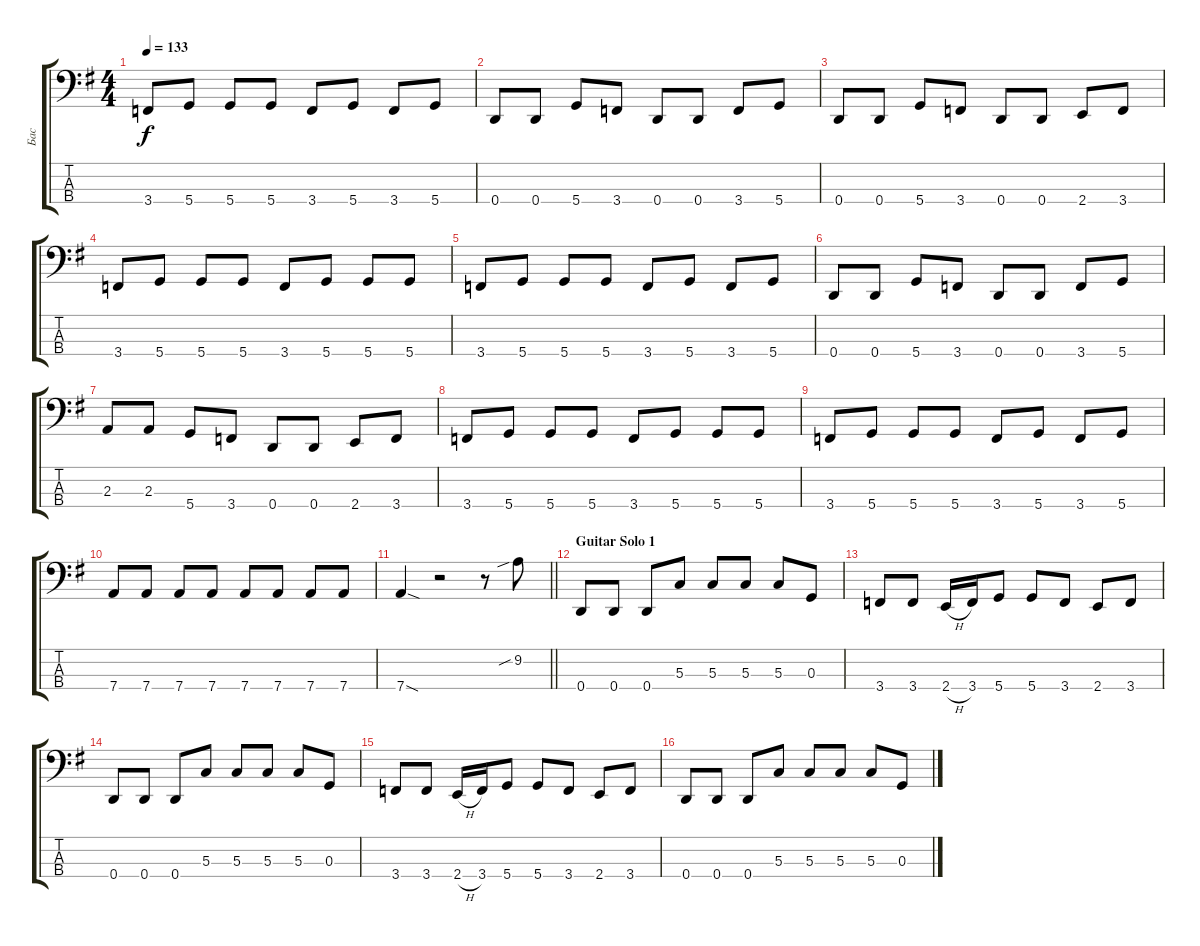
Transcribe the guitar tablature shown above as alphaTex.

\track ("Бас" "Бас") {instrument electricbassfinger}
\staff {score tabs}
\tuning (F2 C2 G1 D1) {hide}
\ts (4 4)
\tempo 133
\clef f4
\ks eminor
3.4.8{dy f} 5.4.8 5.4.8 5.4.8 3.4.8 5.4.8 3.4.8 5.4.8 |
0.4.8 0.4.8 5.4.8 3.4.8 0.4.8 0.4.8 3.4.8 5.4.8 |
0.4.8 0.4.8 5.4.8 3.4.8 0.4.8 0.4.8 2.4.8 3.4.8 |
3.4.8 5.4.8 5.4.8 5.4.8 3.4.8 5.4.8 5.4.8 5.4.8 |
3.4.8 5.4.8 5.4.8 5.4.8 3.4.8 5.4.8 3.4.8 5.4.8 |
0.4.8 0.4.8 5.4.8 3.4.8 0.4.8 0.4.8 3.4.8 5.4.8 |
2.3.8 2.3.8 5.4.8 3.4.8 0.4.8 0.4.8 2.4.8 3.4.8 |
3.4.8 5.4.8 5.4.8 5.4.8 3.4.8 5.4.8 5.4.8 5.4.8 |
3.4.8 5.4.8 5.4.8 5.4.8 3.4.8 5.4.8 3.4.8 5.4.8 |
7.4.8 7.4.8 7.4.8 7.4.8 7.4.8 7.4.8 7.4.8 7.4.8 |
\barLineRight lightlight
7.4{sod}.4 r.2 r.8 9.2{sib}.8 |
\section ("" "Guitar Solo 1")
0.4.8 0.4.8 0.4.8 5.3.8 5.3.8 5.3.8 5.3.8 0.3.8 |
3.4.8 3.4.8 2.4{h}.16 3.4.16 5.4.8 5.4.8 3.4.8 2.4.8 3.4.8 |
0.4.8 0.4.8 0.4.8 5.3.8 5.3.8 5.3.8 5.3.8 0.3.8 |
3.4.8 3.4.8 2.4{h}.16 3.4.16 5.4.8 5.4.8 3.4.8 2.4.8 3.4.8 |
0.4.8 0.4.8 0.4.8 5.3.8 5.3.8 5.3.8 5.3.8 0.3.8
